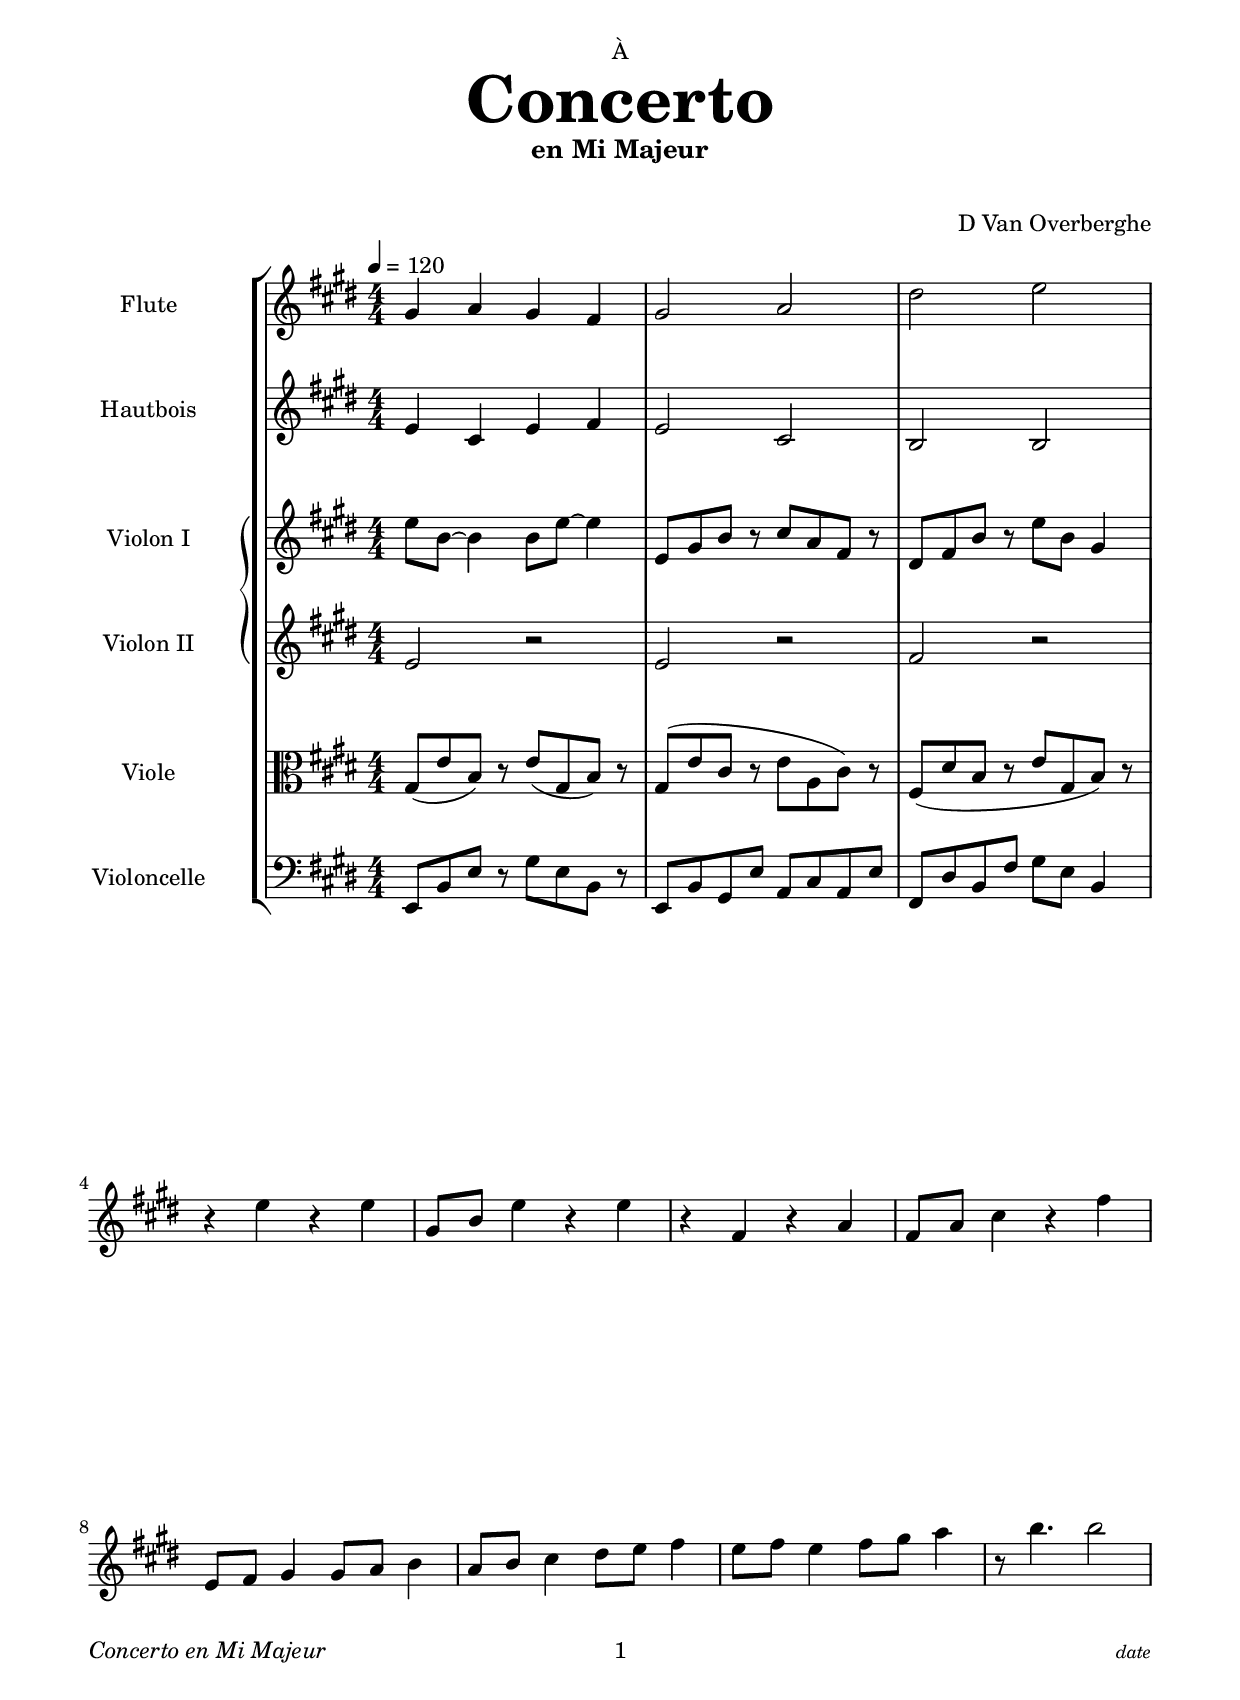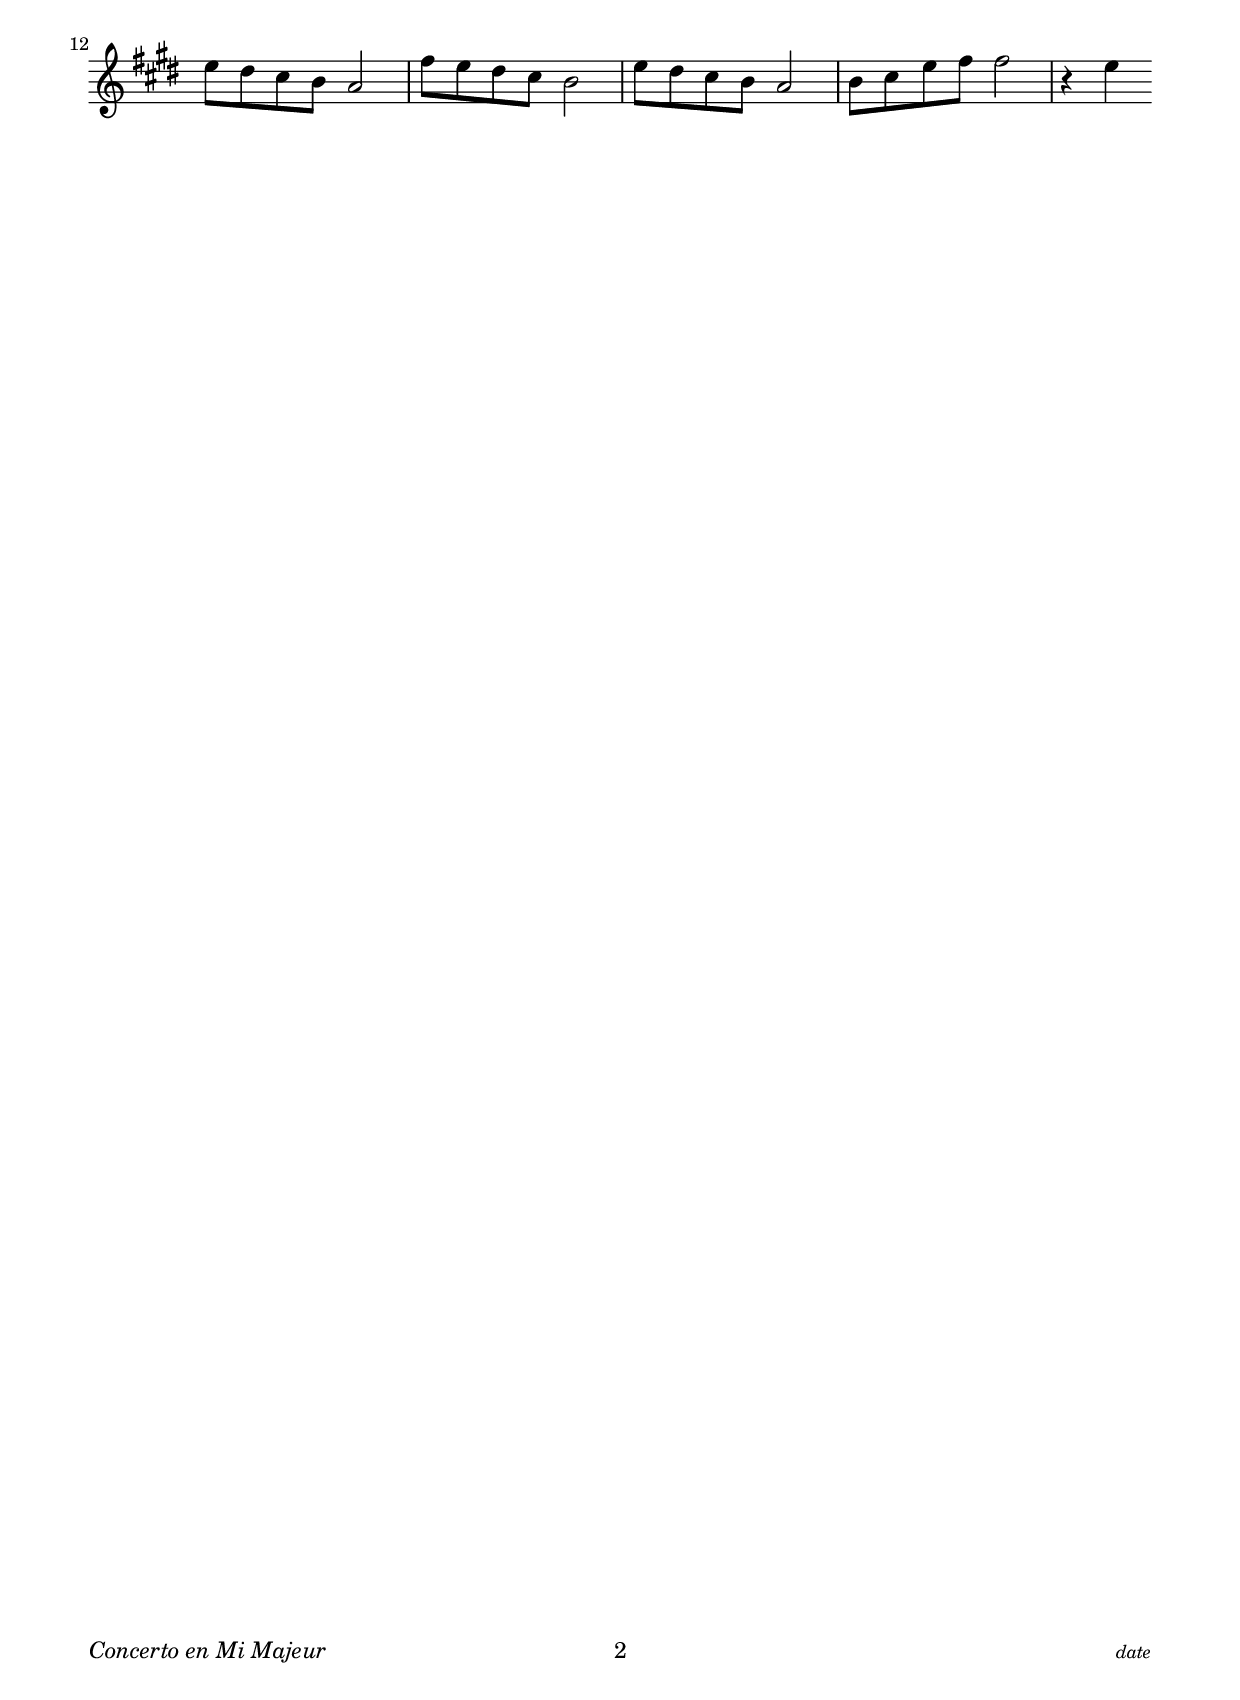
\version "2.18.2"
\include "articulate.ly"

\header {
	dedication = \markup { \char ##x00C0 "" }
	title = \markup { \vspace #2 \fontsize #5 \bold "Concerto" }
	subtitle = "en Mi Majeur"
	subsubtitle = \markup { \vspace #1 "" }
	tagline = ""
	composer = "D Van Overberghe"
}

\paper {
	top-margin = 20
	bottom-margin = 10
	left-margin = 15
	right-margin = 15
	
	system-system-spacing.basic-distance = #20
	
	print-page-number = ##t
	print-first-page-number = ##t
	oddHeaderMarkup = \markup \null
	evenHeaderMarkup = \markup \null
	oddFooterMarkup = \markup {
		\fill-line {
			\line { \italic { Concerto en Mi Majeur } }
			\center-column {
				\on-the-fly \print-page-number-check-first
				\fromproperty #'page:page-number-string
			}
			\line { \italic \tiny { date } }
		}
		\vspace #1.5
	}
	evenFooterMarkup = \oddFooterMarkup
}

flute = \relative c''
{
	%\set Score.proportionalNotationDuration = #(ly:make-moment 1/8)
	%\override Score.SpacingSpanner.strict-note-spacing = ##t
	\clef treble
	\key e \major
	\time 4/4 \numericTimeSignature
	gis4 a gis fis | gis2 a | dis e | r4 e r e | gis,8 b e4 r e |
	r fis, r a | fis8 a cis4 r fis | e,8 fis gis4 gis8 a b4 |
	a8 b cis4 dis8 e fis4 | e8 fis e4 fis8 gis a4 | r8 b4. b2 |
	e,8 dis cis b a2 | fis'8 e dis cis b2 | e8 dis cis b a2 | b8 cis e fis fis2 | r4 e 
	
}

oboe = \relative c'
{
	\clef treble
	\key e \major
	\time 4/4 \numericTimeSignature
	e4 cis e fis | e2 cis | b b |
}

fviolin = \relative c''
{
	\clef treble
	\key e \major
	\time 4/4 \numericTimeSignature
	\tempo 4 = 120
	e8 b~ b4 b8 e~ e4 | e,8 gis b r cis a fis r | dis fis b r e b gis4 | 
}

sviolin = \relative c''
{
	\clef treble
	\key e \major
	\time 4/4 \numericTimeSignature
	e,2 r | e r | fis2 r |
}

viola = \relative c
{
	\clef alto
	\key e \major
	\time 4/4 \numericTimeSignature
	gis'8( e' b) r e( gis, b) r | gis( e' cis r e a, cis) r | fis,( dis' b r e gis, b) r |
}

cello = \relative c,
{
	\clef bass
	\key e \major
	\time 4/4 \numericTimeSignature
	e8 b' e r gis e b r | e,8 b' gis e' a, cis a e' | fis, dis' b fis' gis e b4 |
}

\score
{
	\new StaffGroup
	<<
		\new Staff = "flute" \with {
			instrumentName = #"Flute"
			midiInstrument = "flute"
		}
		\flute
		
		\new Staff = "oboe" \with {
			instrumentName = #"Hautbois"
			midiInstrument = "oboe"
		}
		\oboe
		
		\new GrandStaff
		<<
			\new Staff = "fviolin" \with {
				instrumentName = #"Violon I"
				midiInstrument = "violin"
			}
			\fviolin
			
			\new Staff = "sviolin" \with {
				instrumentName = #"Violon II"
				midiInstrument = "violin"
			}
			\sviolin
		>>
		
		\new Staff = "viola" \with {
			instrumentName = #"Viole"
			midiInstrument = "viola"
		}
		\viola
		
		\new Staff = "cello" \with {
			instrumentName = #"Violoncelle"
			midiInstrument = "cello"
		}
		\cello
		
	>>
	\layout {
		\context {
		\Score
		\override SpacingSpanner.base-shortest-duration = #(ly:make-moment 1/16)
		}
	}
}

\score
{
	\unfoldRepeats \articulate
	\new StaffGroup
	<<
		\new Staff = "flute" \with {
			instrumentName = #"Flute"
			midiInstrument = "flute"
		}
		\flute
		
		\new Staff = "oboe" \with {
			instrumentName = #"Hautbois"
			midiInstrument = "oboe"
		}
		\oboe
		
		\new GrandStaff
		<<
			\new Staff = "fviolin" \with {
				instrumentName = #"Violon I"
				midiInstrument = "violin"
			}
			\fviolin
			
			\new Staff = "sviolin" \with {
				instrumentName = #"Violon II"
				midiInstrument = "violin"
			}
			\sviolin
		>>
		
		\new Staff = "viola" \with {
			instrumentName = #"Viole"
			midiInstrument = "viola"
		}
		\viola
		
		\new Staff = "cello" \with {
			instrumentName = #"Violoncelle"
			midiInstrument = "cello"
		}
		\cello
		
	>>
	\midi { }
}


\paper
{
	top-margin = 10
	indent = 3\cm
}